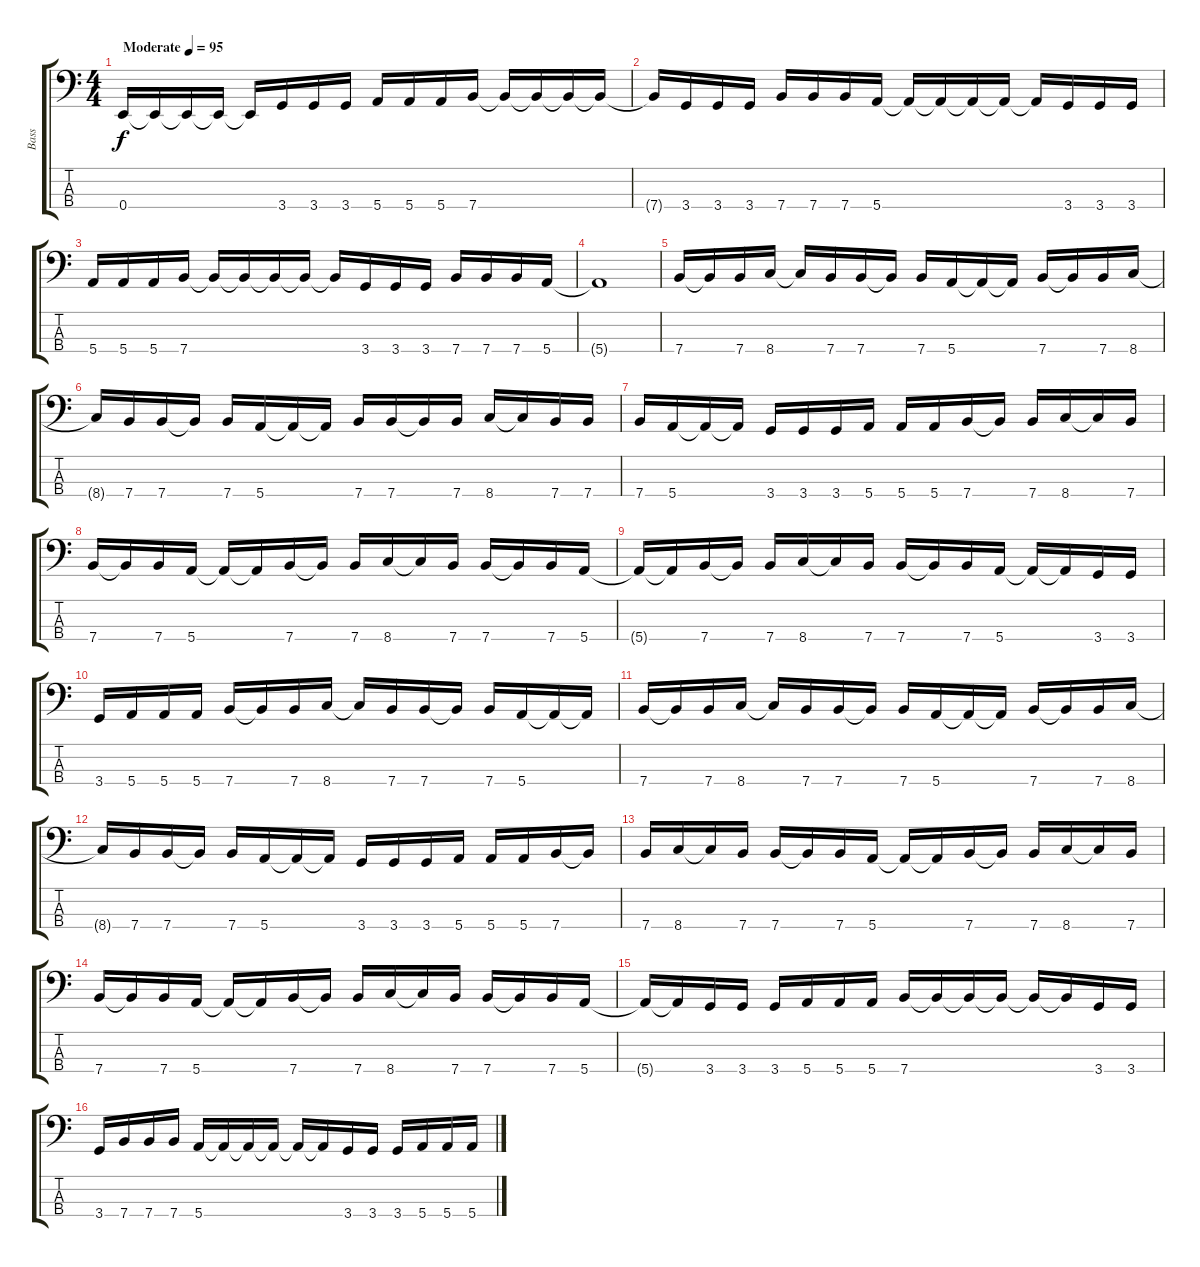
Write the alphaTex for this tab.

\track ("Bass" "Bass") {instrument slapbass2}
\staff {score tabs}
\tuning (G2 D2 A1 E1) {hide}
\ts (4 4)
\tempo (95 "Moderate")
\clef f4
\ks c
0.4.16{dy f instrument slapbass2} 0.4{t}.16 0.4{t}.16 0.4{t}.16 0.4{t}.16 3.4.16 3.4.16 3.4.16 5.4.16 5.4.16 5.4.16 7.4.16 7.4{t}.16 7.4{t}.16 7.4{t}.16 7.4{t}.16 |
7.4{t}.16 3.4.16 3.4.16 3.4.16 7.4.16 7.4.16 7.4.16 5.4.16 5.4{t}.16 5.4{t}.16 5.4{t}.16 5.4{t}.16 5.4{t}.16 3.4.16 3.4.16 3.4.16 |
5.4.16 5.4.16 5.4.16 7.4.16 7.4{t}.16 7.4{t}.16 7.4{t}.16 7.4{t}.16 7.4{t}.16 3.4.16 3.4.16 3.4.16 7.4.16 7.4.16 7.4.16 5.4.16 |
5.4{t}.1 |
7.4.16 7.4{t}.16 7.4.16 8.4.16 8.4{t}.16 7.4.16 7.4.16 7.4{t}.16 7.4.16 5.4.16 5.4{t}.16 5.4{t}.16 7.4.16 7.4{t}.16 7.4.16 8.4.16 |
8.4{t}.16 7.4.16 7.4.16 7.4{t}.16 7.4.16 5.4.16 5.4{t}.16 5.4{t}.16 7.4.16 7.4.16 7.4{t}.16 7.4.16 8.4.16 8.4{t}.16 7.4.16 7.4.16 |
7.4.16 5.4.16 5.4{t}.16 5.4{t}.16 3.4.16 3.4.16 3.4.16 5.4.16 5.4.16 5.4.16 7.4.16 7.4{t}.16 7.4.16 8.4.16 8.4{t}.16 7.4.16 |
7.4.16 7.4{t}.16 7.4.16 5.4.16 5.4{t}.16 5.4{t}.16 7.4.16 7.4{t}.16 7.4.16 8.4.16 8.4{t}.16 7.4.16 7.4.16 7.4{t}.16 7.4.16 5.4.16 |
5.4{t}.16 5.4{t}.16 7.4.16 7.4{t}.16 7.4.16 8.4.16 8.4{t}.16 7.4.16 7.4.16 7.4{t}.16 7.4.16 5.4.16 5.4{t}.16 5.4{t}.16 3.4.16 3.4.16 |
3.4.16 5.4.16 5.4.16 5.4.16 7.4.16 7.4{t}.16 7.4.16 8.4.16 8.4{t}.16 7.4.16 7.4.16 7.4{t}.16 7.4.16 5.4.16 5.4{t}.16 5.4{t}.16 |
7.4.16 7.4{t}.16 7.4.16 8.4.16 8.4{t}.16 7.4.16 7.4.16 7.4{t}.16 7.4.16 5.4.16 5.4{t}.16 5.4{t}.16 7.4.16 7.4{t}.16 7.4.16 8.4.16 |
8.4{t}.16 7.4.16 7.4.16 7.4{t}.16 7.4.16 5.4.16 5.4{t}.16 5.4{t}.16 3.4.16 3.4.16 3.4.16 5.4.16 5.4.16 5.4.16 7.4.16 7.4{t}.16 |
7.4.16 8.4.16 8.4{t}.16 7.4.16 7.4.16 7.4{t}.16 7.4.16 5.4.16 5.4{t}.16 5.4{t}.16 7.4.16 7.4{t}.16 7.4.16 8.4.16 8.4{t}.16 7.4.16 |
7.4.16 7.4{t}.16 7.4.16 5.4.16 5.4{t}.16 5.4{t}.16 7.4.16 7.4{t}.16 7.4.16 8.4.16 8.4{t}.16 7.4.16 7.4.16 7.4{t}.16 7.4.16 5.4.16 |
5.4{t}.16 5.4{t}.16 3.4.16 3.4.16 3.4.16 5.4.16 5.4.16 5.4.16 7.4.16 7.4{t}.16 7.4{t}.16 7.4{t}.16 7.4{t}.16 7.4{t}.16 3.4.16 3.4.16 |
3.4.16 7.4.16 7.4.16 7.4.16 5.4.16 5.4{t}.16 5.4{t}.16 5.4{t}.16 5.4{t}.16 5.4{t}.16 3.4.16 3.4.16 3.4.16 5.4.16 5.4.16 5.4.16
